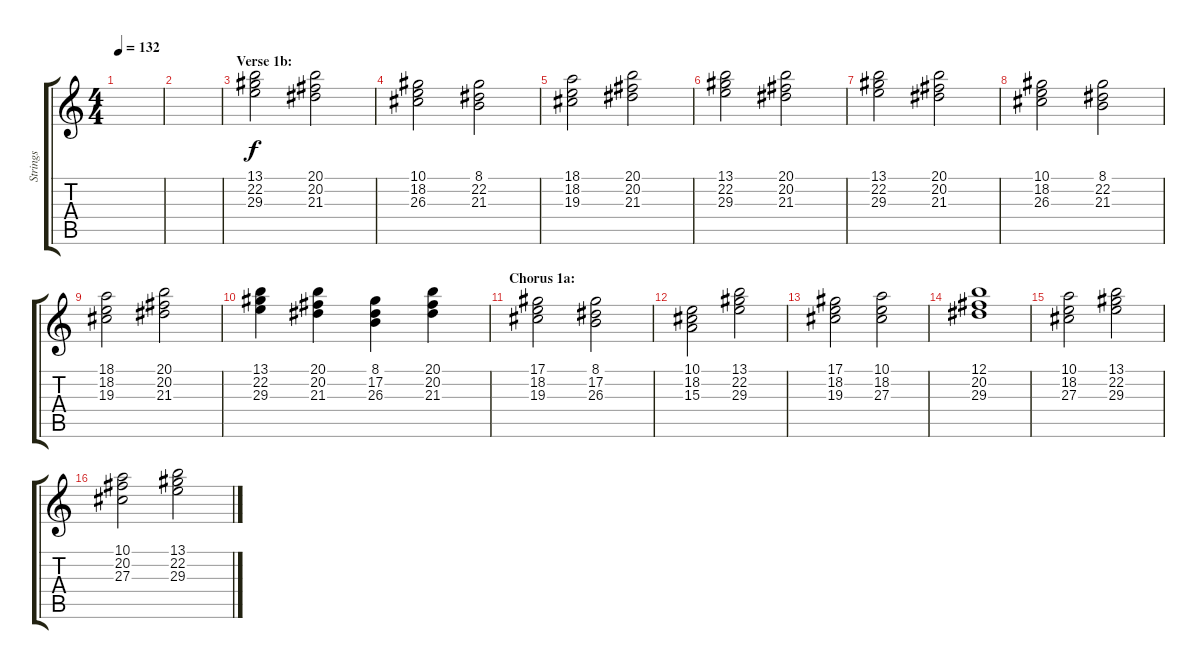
\track ("Strings" "Strings") {instrument stringensemble1}
\staff {score tabs}
\tuning (Eb4 Bb3 Gb3 Db3 Ab2 Eb2) {hide}
\ts (4 4)
\tempo 132
\clef g2
\ks c
|
|
\section ("" "Verse 1b:")
(13.1 22.2 29.3).2 (20.1 20.2 21.3).2 |
(10.1 18.2 26.3).2 (8.1 22.2 21.3).2 |
(18.1 18.2 19.3).2 (20.1 20.2 21.3).2 |
(13.1 22.2 29.3).2 (20.1 20.2 21.3).2 |
(13.1 22.2 29.3).2 (20.1 20.2 21.3).2 |
(10.1 18.2 26.3).2 (8.1 22.2 21.3).2 |
(18.1 18.2 19.3).2 (20.1 20.2 21.3).2 |
(13.1 22.2 29.3).4 (20.1 20.2 21.3).4 (8.1 17.2 26.3).4 (20.1 20.2 21.3).4 |
\section ("" "Chorus 1a:")
(17.1 18.2 19.3).2 (8.1 17.2 26.3).2 |
(10.1 18.2 15.3).2 (13.1 22.2 29.3).2 |
(17.1 18.2 19.3).2 (10.1 18.2 27.3).2 |
(12.1 20.2 29.3).1 |
(10.1 18.2 27.3).2 (13.1 22.2 29.3).2 |
(10.1 20.2 27.3).2 (13.1 22.2 29.3).2
